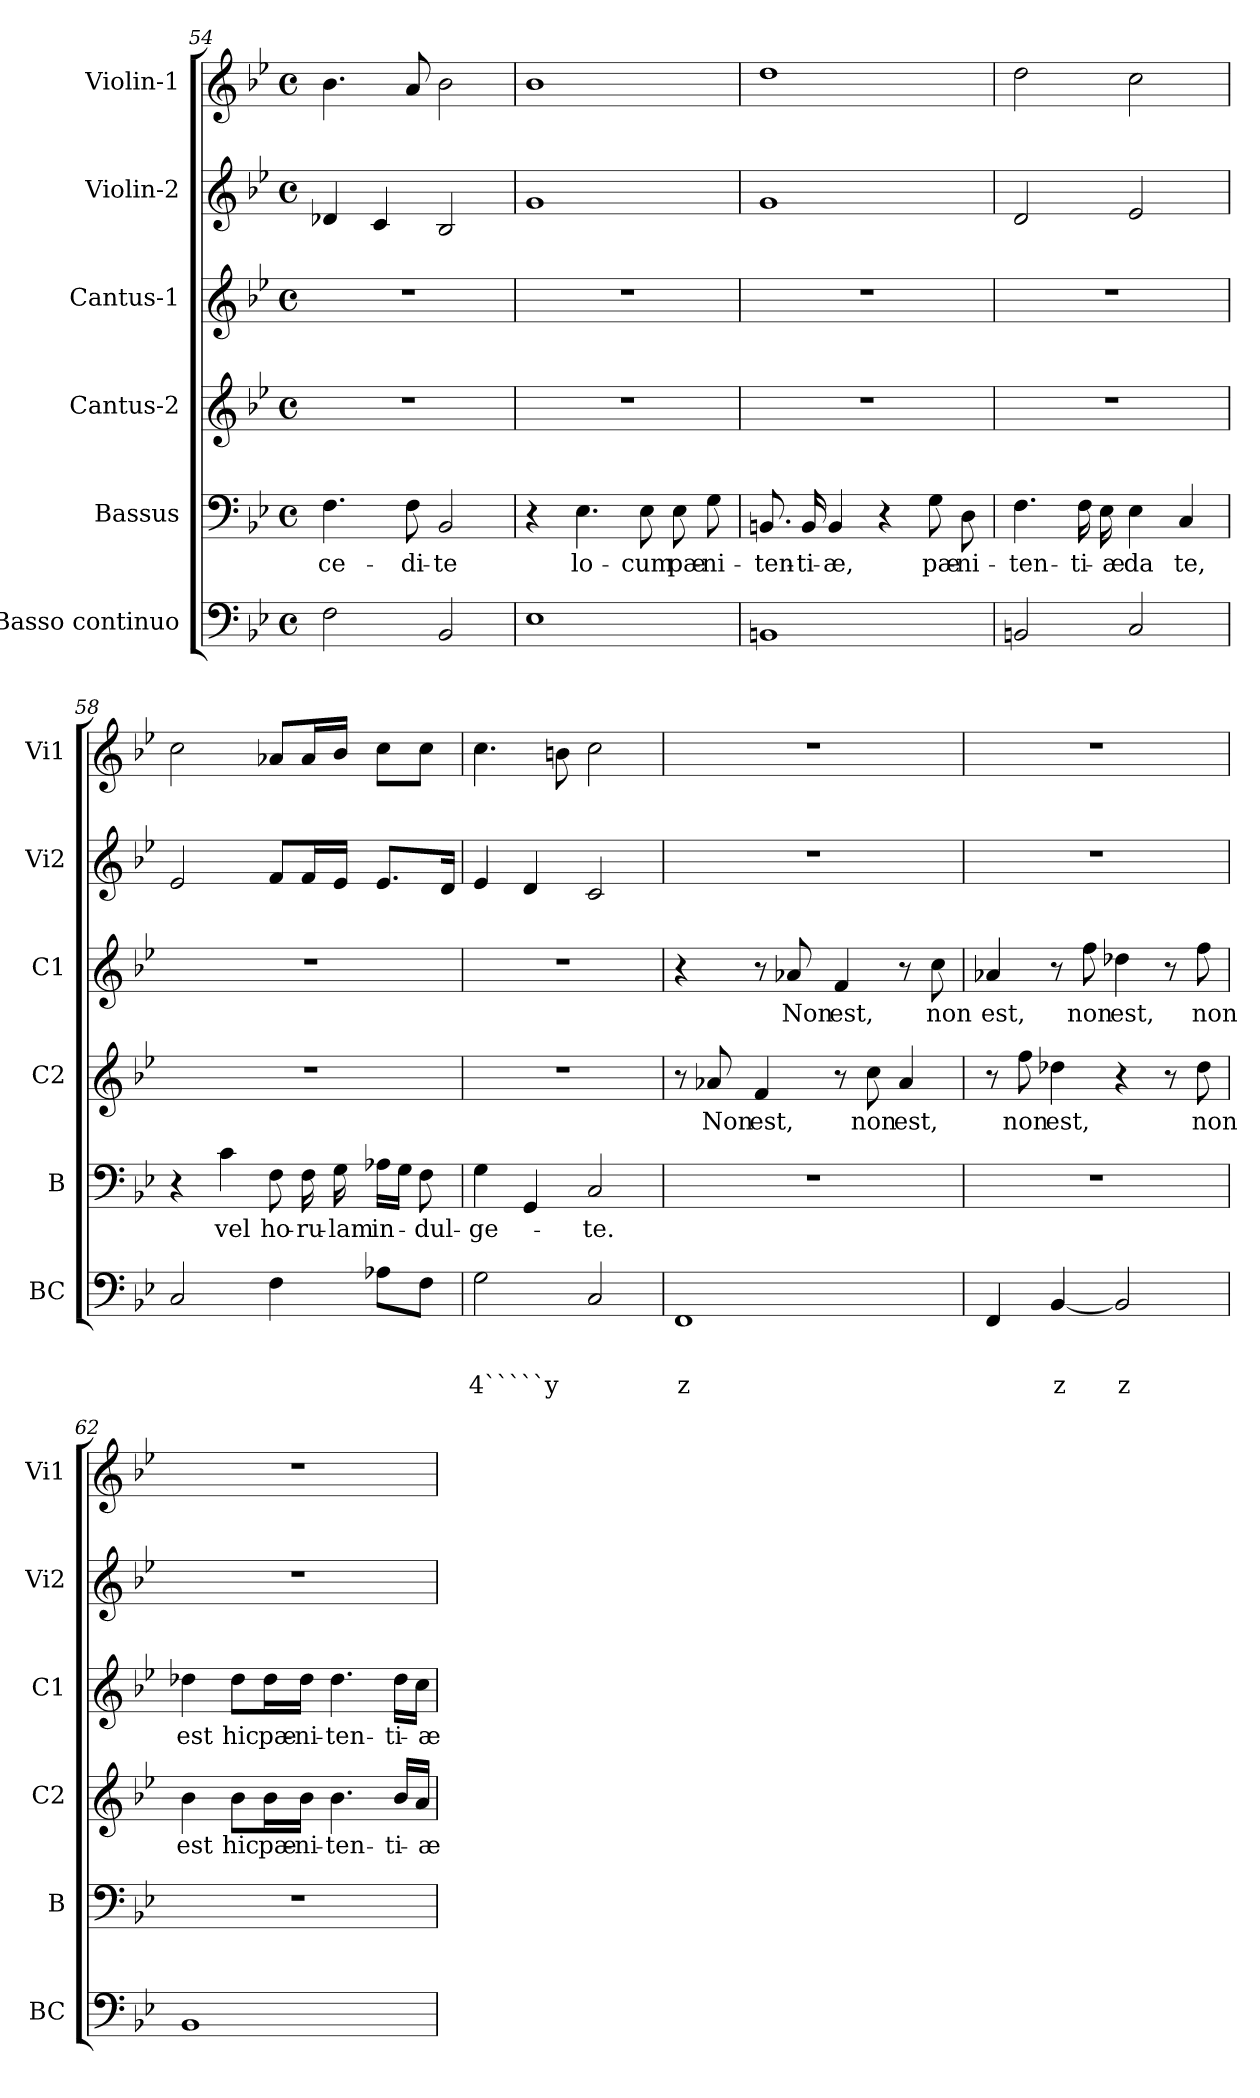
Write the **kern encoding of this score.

**kern	**text	**text	**text	**kern	**text	**kern	**text	**kern	**text	**kern	**kern
*part6	*part6	*part6	*part6	*part5	*part5	*part4	*part4	*part3	*part3	*part2	*part1
*staff6	*staff6	*staff6	*staff6	*staff5	*staff5	*staff4	*staff4	*staff3	*staff3	*staff2	*staff1
*I"Basso continuo	*	*	*	*I"Bassus	*	*I"Cantus-2	*	*I"Cantus-1	*	*I"Violin-2	*I"Violin-1
*I'BC	*	*	*	*I'B	*	*I'C2	*	*I'C1	*	*I'Vi2	*I'Vi1
*clefF4	*	*	*	*clefF4	*	*clefG2	*	*clefG2	*	*clefG2	*clefG2
*k[b-e-]	*	*	*	*k[b-e-]	*	*k[b-e-]	*	*k[b-e-]	*	*k[b-e-]	*k[b-e-]
*B-:	*	*	*	*B-:	*	*B-:	*	*B-:	*	*B-:	*B-:
*M4/4	*	*	*	*M4/4	*	*M4/4	*	*M4/4	*	*M4/4	*M4/4
*met(c)	*	*	*	*met(c)	*	*met(c)	*	*met(c)	*	*met(c)	*met(c)
=54	=54	=54	=54	=54	=54	=54	=54	=54	=54	=54	=54
!	!	!	!	!	!LO:LY:b	!	!	!	!	!	!
2F\	.	.	.	4.F\	-ce-	1r	.	1r	.	4d-X/	4.b-\
.	.	.	.	.	.	.	.	.	.	4c/	.
!	!	!	!	!	!LO:LY:b	!	!	!	!	!	!
.	.	.	.	8F\	-di-	.	.	.	.	.	8a/
!	!	!	!	!	!LO:LY:b	!	!	!	!	!	!
2BB-/	.	.	.	2BB-/	-te	.	.	.	.	2B-/	2b-\
=55	=55	=55	=55	=55	=55	=55	=55	=55	=55	=55	=55
1E-	.	.	.	4r	.	1r	.	1r	.	1g	1b-
!	!	!	!	!	!LO:LY:b	!	!	!	!	!	!
.	.	.	.	4.E-\	lo-	.	.	.	.	.	.
!	!	!	!	!	!LO:LY:b	!	!	!	!	!	!
.	.	.	.	8E-\	-cum	.	.	.	.	.	.
!	!	!	!	!	!LO:LY:b	!	!	!	!	!	!
.	.	.	.	8E-\	pæ-	.	.	.	.	.	.
!	!	!	!	!	!LO:LY:b	!	!	!	!	!	!
.	.	.	.	8G\	-ni-	.	.	.	.	.	.
!!LO:LB:g=z
=56	=56	=56	=56	=56	=56	=56	=56	=56	=56	=56	=56
!	!	!	!	!	!LO:LY:b	!	!	!	!	!	!
1BBn	.	.	.	8.BBn/	-ten-	1r	.	1r	.	1g	1dd
!	!	!	!	!	!LO:LY:b	!	!	!	!	!	!
.	.	.	.	16BB/	-ti-	.	.	.	.	.	.
!	!	!	!	!	!LO:LY:b	!	!	!	!	!	!
.	.	.	.	4BB/	-æ,	.	.	.	.	.	.
.	.	.	.	4r	.	.	.	.	.	.	.
!	!	!	!	!	!LO:LY:b	!	!	!	!	!	!
.	.	.	.	8G\	pæ-	.	.	.	.	.	.
!	!	!	!	!	!LO:LY:b	!	!	!	!	!	!
.	.	.	.	8D\	-ni-	.	.	.	.	.	.
=57	=57	=57	=57	=57	=57	=57	=57	=57	=57	=57	=57
!	!	!	!	!	!LO:LY:b	!	!	!	!	!	!
2BBn/	.	.	.	4.F\	-ten-	1r	.	1r	.	2d/	2dd\
!	!	!	!	!	!LO:LY:b	!	!	!	!	!	!
.	.	.	.	16F\	-ti-	.	.	.	.	.	.
!	!	!	!	!	!LO:LY:b	!	!	!	!	!	!
.	.	.	.	16E-\	-æ	.	.	.	.	.	.
!	!	!	!	!	!LO:LY:b	!	!	!	!	!	!
2C/	.	.	.	4E-\	da	.	.	.	.	2e-/	2cc\
!	!	!	!	!	!LO:LY:b	!	!	!	!	!	!
.	.	.	.	4C/	te,	.	.	.	.	.	.
=58	=58	=58	=58	=58	=58	=58	=58	=58	=58	=58	=58
2C/	.	.	.	4r	.	1r	.	1r	.	2e-/	2cc\
!	!	!	!	!	!LO:LY:b	!	!	!	!	!	!
.	.	.	.	4c\	vel	.	.	.	.	.	.
!	!	!	!	!	!LO:LY:b	!	!	!	!	!	!
4F\	.	.	.	8F\	ho-	.	.	.	.	8f/L	8a-X/L
!	!	!	!	!	!LO:LY:b	!	!	!	!	!	!
.	.	.	.	16F\	-ru-	.	.	.	.	16f/L	16a-/L
!	!	!	!	!	!LO:LY:b	!	!	!	!	!	!
.	.	.	.	16G\	-lam	.	.	.	.	16e-/JJ	16b-/JJ
!	!	!	!	!	!LO:LY:b	!	!	!	!	!	!
8A-X\L	.	.	.	16A-X\LL	in-	.	.	.	.	8.e-/L	8cc\L
.	.	.	.	16G\JJ	.	.	.	.	.	.	.
!	!	!	!	!	!LO:LY:b	!	!	!	!	!	!
8F\J	.	.	.	8F\	-dul-	.	.	.	.	.	8cc\J
.	.	.	.	.	.	.	.	.	.	16d/Jk	.
=59	=59	=59	=59	=59	=59	=59	=59	=59	=59	=59	=59
!	!	!	!LO:LY:b	!	!LO:LY:b	!	!	!	!	!	!
2G\	.	.	4`````y	4G\	-ge-	1r	.	1r	.	4e-/	4.cc\
.	.	.	.	4GG/	.	.	.	.	.	4d/	.
.	.	.	.	.	.	.	.	.	.	.	8bn\
!	!	!	!	!	!LO:LY:b	!	!	!	!	!	!
2C/	.	.	.	2C/	-te.	.	.	.	.	2c/	2cc\
=60	=60	=60	=60	=60	=60	=60	=60	=60	=60	=60	=60
!	!	!	!LO:LY:b	!	!	!	!	!	!	!	!
1FF	.	.	z	1r	.	8r	.	4r	.	1r	1r
!	!	!	!	!	!	!	!LO:LY:b	!	!	!	!
.	.	.	.	.	.	8a-X/	Non	.	.	.	.
!	!	!	!	!	!	!	!LO:LY:b	!	!	!	!
.	.	.	.	.	.	4f/	est,	8r	.	.	.
!	!	!	!	!	!	!	!	!	!LO:LY:b	!	!
.	.	.	.	.	.	.	.	8a-X/	Non	.	.
!	!	!	!	!	!	!	!	!	!LO:LY:b	!	!
.	.	.	.	.	.	8r	.	4f/	est,	.	.
!	!	!	!	!	!	!	!LO:LY:b	!	!	!	!
.	.	.	.	.	.	8cc\	non	.	.	.	.
!	!	!	!	!	!	!	!LO:LY:b	!	!	!	!
.	.	.	.	.	.	4a-/	est,	8r	.	.	.
!	!	!	!	!	!	!	!	!	!LO:LY:b	!	!
.	.	.	.	.	.	.	.	8cc\	non	.	.
!!LO:LB:g=z
=61	=61	=61	=61	=61	=61	=61	=61	=61	=61	=61	=61
!	!	!	!	!	!	!	!	!	!LO:LY:b	!	!
4FF/	.	.	.	1r	.	8r	.	4a-X/	est,	1r	1r
!	!	!	!	!	!	!	!LO:LY:b	!	!	!	!
.	.	.	.	.	.	8ff\	non	.	.	.	.
!	!	!	!LO:LY:b	!	!	!	!LO:LY:b	!	!	!	!
[4BB-/	.	.	z	.	.	4dd-X\	est,	8r	.	.	.
!	!	!	!	!	!	!	!	!	!LO:LY:b	!	!
.	.	.	.	.	.	.	.	8ff\	non	.	.
!	!	!	!LO:LY:b	!	!	!	!	!	!LO:LY:b	!	!
2BB-/]	.	.	z	.	.	4r	.	4dd-X\	est,	.	.
.	.	.	.	.	.	8r	.	8r	.	.	.
!	!	!	!	!	!	!	!LO:LY:b	!	!LO:LY:b	!	!
.	.	.	.	.	.	8dd-\	non	8ff\	non	.	.
=62	=62	=62	=62	=62	=62	=62	=62	=62	=62	=62	=62
!	!	!	!	!	!	!	!LO:LY:b	!	!LO:LY:b	!	!
1BB-	.	.	.	1r	.	4b-\	est	4dd-X\	est	1r	1r
!	!	!	!	!	!	!	!LO:LY:b	!	!LO:LY:b	!	!
.	.	.	.	.	.	8b-\L	hic	8dd-\L	hic	.	.
!	!	!	!	!	!	!	!LO:LY:b	!	!LO:LY:b	!	!
.	.	.	.	.	.	16b-\L	pæ-	16dd-\L	pæ-	.	.
!	!	!	!	!	!	!	!LO:LY:b	!	!LO:LY:b	!	!
.	.	.	.	.	.	16b-\JJ	-ni-	16dd-\JJ	-ni-	.	.
!	!	!	!	!	!	!	!LO:LY:b	!	!LO:LY:b	!	!
.	.	.	.	.	.	4.b-\	-ten-	4.dd-\	-ten-	.	.
!	!	!	!	!	!	!	!LO:LY:b	!	!LO:LY:b	!	!
.	.	.	.	.	.	16b-/LL	-ti-	16dd-\LL	-ti-	.	.
!	!	!	!	!	!	!	!LO:LY:b	!	!LO:LY:b	!	!
.	.	.	.	.	.	16a/JJ	-æ	16cc\JJ	-æ	.	.
=	=	=	=	=	=	=	=	=	=	=	=
*-	*-	*-	*-	*-	*-	*-	*-	*-	*-	*-	*-
